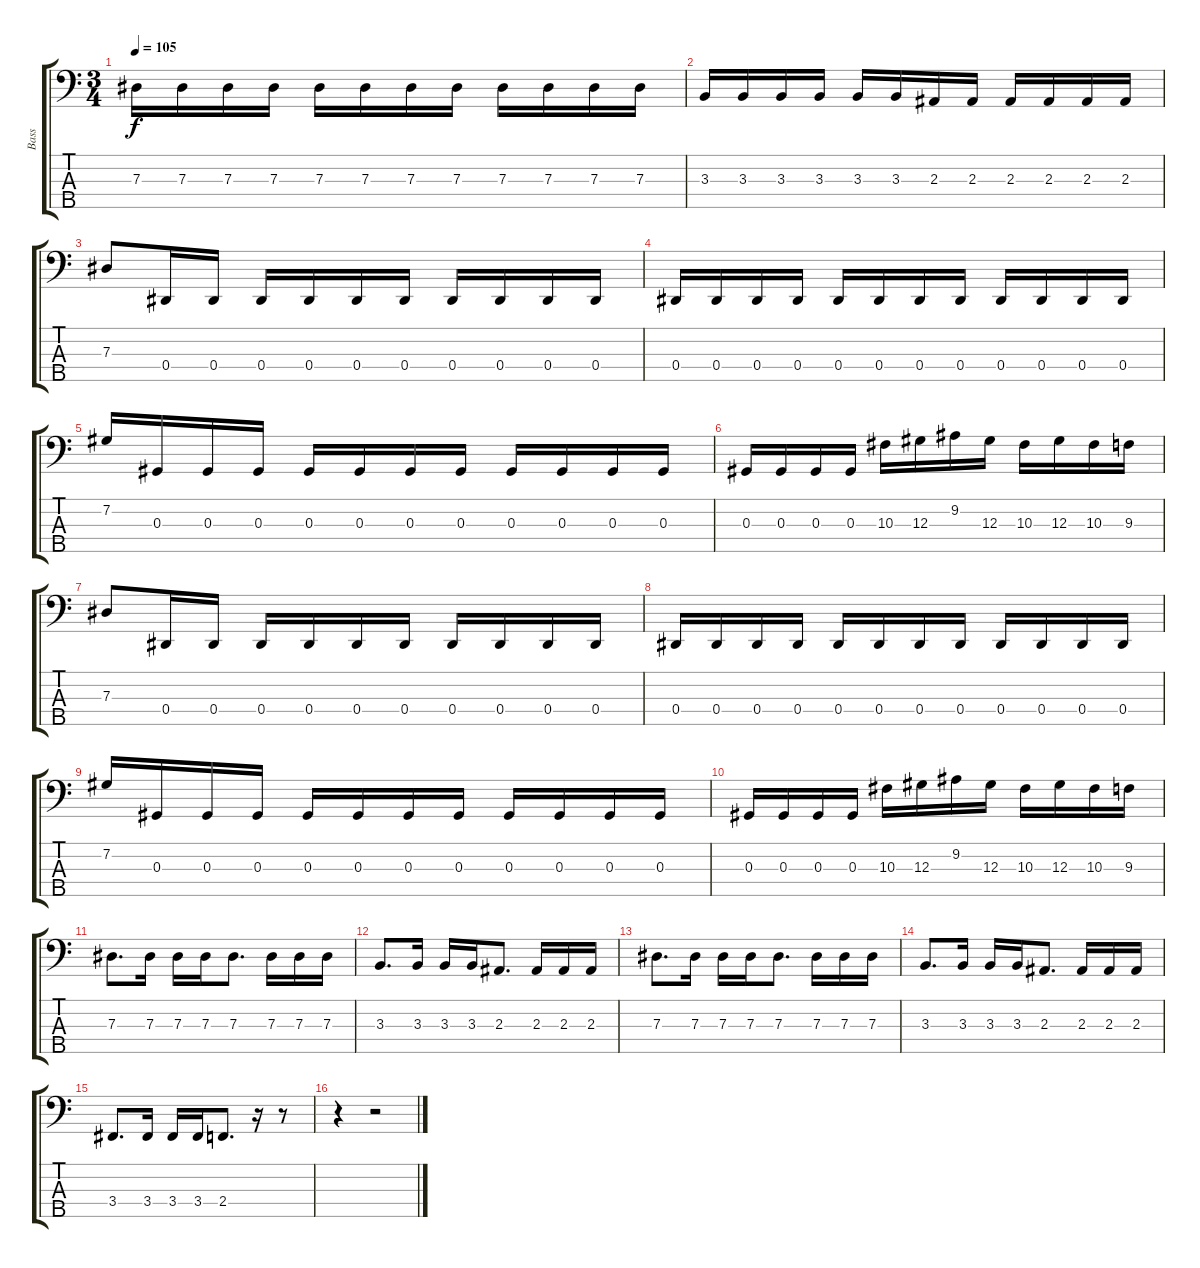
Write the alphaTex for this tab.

\track ("Bass" "Bass") {instrument electricbassfinger}
\staff {score tabs}
\tuning (Gb2 Db2 Ab1 Eb1 Bb0) {hide}
\ts (3 4)
\tempo 105
\clef f4
\ks c
7.3.16{dy f} 7.3.16 7.3.16 7.3.16 7.3.16 7.3.16 7.3.16 7.3.16 7.3.16 7.3.16 7.3.16 7.3.16 |
3.3.16 3.3.16 3.3.16 3.3.16 3.3.16 3.3.16 2.3.16 2.3.16 2.3.16 2.3.16 2.3.16 2.3.16 |
7.3.8 0.4.16 0.4.16 0.4.16 0.4.16 0.4.16 0.4.16 0.4.16 0.4.16 0.4.16 0.4.16 |
0.4.16 0.4.16 0.4.16 0.4.16 0.4.16 0.4.16 0.4.16 0.4.16 0.4.16 0.4.16 0.4.16 0.4.16 |
7.2.16 0.3.16 0.3.16 0.3.16 0.3.16 0.3.16 0.3.16 0.3.16 0.3.16 0.3.16 0.3.16 0.3.16 |
0.3.16 0.3.16 0.3.16 0.3.16 10.3.16 12.3.16 9.2.16 12.3.16 10.3.16 12.3.16 10.3.16 9.3.16 |
7.3.8 0.4.16 0.4.16 0.4.16 0.4.16 0.4.16 0.4.16 0.4.16 0.4.16 0.4.16 0.4.16 |
0.4.16 0.4.16 0.4.16 0.4.16 0.4.16 0.4.16 0.4.16 0.4.16 0.4.16 0.4.16 0.4.16 0.4.16 |
7.2.16 0.3.16 0.3.16 0.3.16 0.3.16 0.3.16 0.3.16 0.3.16 0.3.16 0.3.16 0.3.16 0.3.16 |
0.3.16 0.3.16 0.3.16 0.3.16 10.3.16 12.3.16 9.2.16 12.3.16 10.3.16 12.3.16 10.3.16 9.3.16 |
7.3.8{d} 7.3.16 7.3.16 7.3.16 7.3.8{d} 7.3.16 7.3.16 7.3.16 |
3.3.8{d} 3.3.16 3.3.16 3.3.16 2.3.8{d} 2.3.16 2.3.16 2.3.16 |
7.3.8{d} 7.3.16 7.3.16 7.3.16 7.3.8{d} 7.3.16 7.3.16 7.3.16 |
3.3.8{d} 3.3.16 3.3.16 3.3.16 2.3.8{d} 2.3.16 2.3.16 2.3.16 |
3.4.8{d} 3.4.16 3.4.16 3.4.16 2.4.8{d} r.16 r.8 |
r.4 r.2
